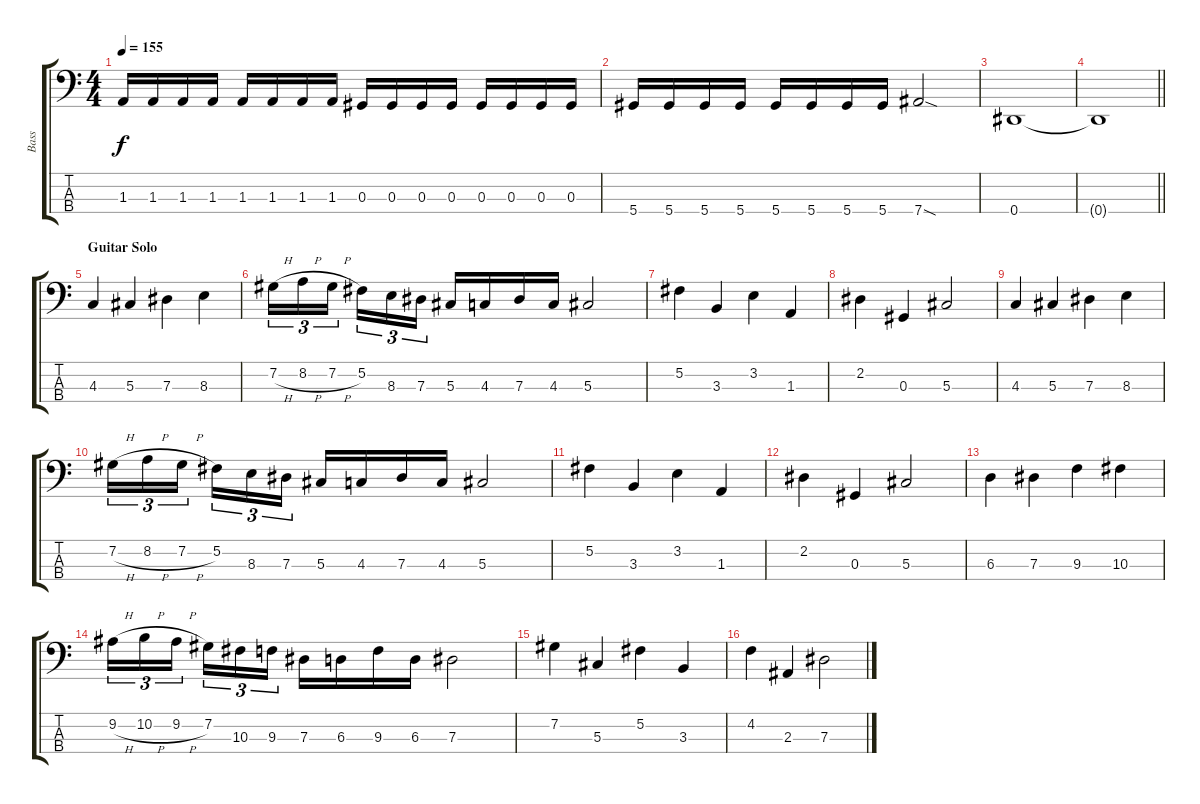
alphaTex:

\track ("Bass" "Bass") {instrument electricbasspick}
\staff {score tabs}
\tuning (Gb2 Db2 Ab1 Eb1) {hide}
\ts (4 4)
\tempo 155
\clef f4
\ks c
1.3.16{dy f} 1.3.16 1.3.16 1.3.16 1.3.16 1.3.16 1.3.16 1.3.16 0.3.16 0.3.16 0.3.16 0.3.16 0.3.16 0.3.16 0.3.16 0.3.16 |
5.4.16 5.4.16 5.4.16 5.4.16 5.4.16 5.4.16 5.4.16 5.4.16 7.4{sod}.2 |
0.4.1 |
\barLineRight lightlight
0.4{t}.1 |
\section ("" "Guitar Solo")
4.3.4 5.3.4 7.3.4 8.3.4 |
7.2{h}.16{tu (3 2)} 8.2{h}.16{tu (3 2)} 7.2{h}.16{tu (3 2) beam splitsecondary} 5.2.16{tu (3 2)} 8.3.16{tu (3 2)} 7.3.16{tu (3 2)} 5.3.16 4.3.16 7.3.16 4.3.16 5.3.2 |
5.2.4 3.3.4 3.2.4 1.3.4 |
2.2.4 0.3.4 5.3.2 |
4.3.4 5.3.4 7.3.4 8.3.4 |
7.2{h}.16{tu (3 2)} 8.2{h}.16{tu (3 2)} 7.2{h}.16{tu (3 2) beam splitsecondary} 5.2.16{tu (3 2)} 8.3.16{tu (3 2)} 7.3.16{tu (3 2)} 5.3.16 4.3.16 7.3.16 4.3.16 5.3.2 |
5.2.4 3.3.4 3.2.4 1.3.4 |
2.2.4 0.3.4 5.3.2 |
6.3.4 7.3.4 9.3.4 10.3.4 |
9.2{h}.16{tu (3 2)} 10.2{h}.16{tu (3 2)} 9.2{h}.16{tu (3 2) beam splitsecondary} 7.2.16{tu (3 2)} 10.3.16{tu (3 2)} 9.3.16{tu (3 2)} 7.3.16 6.3.16 9.3.16 6.3.16 7.3.2 |
7.2.4 5.3.4 5.2.4 3.3.4 |
4.2.4 2.3.4 7.3.2
